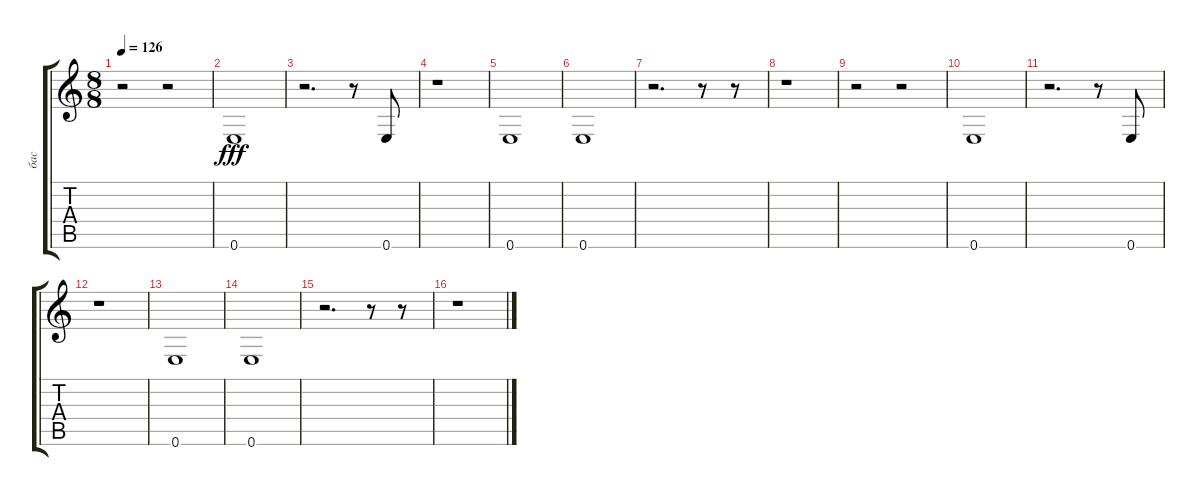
\track ("бас" "бас") {instrument electricbasspick}
\staff {score tabs}
\tuning (E4 B3 G3 D3 A2 E2) {hide}
\ts (8 8)
\tempo 126
\clef g2
\ks c
r.2{dy fff} r.2 |
0.6.1 |
r.2{d} r.8 0.6.8 |
r.1 |
0.6.1 |
0.6.1 |
r.2{d} r.8 r.8 |
r.1 |
r.2 r.2 |
0.6.1 |
r.2{d} r.8 0.6.8 |
r.1 |
0.6.1 |
0.6.1 |
r.2{d} r.8 r.8 |
r.1
